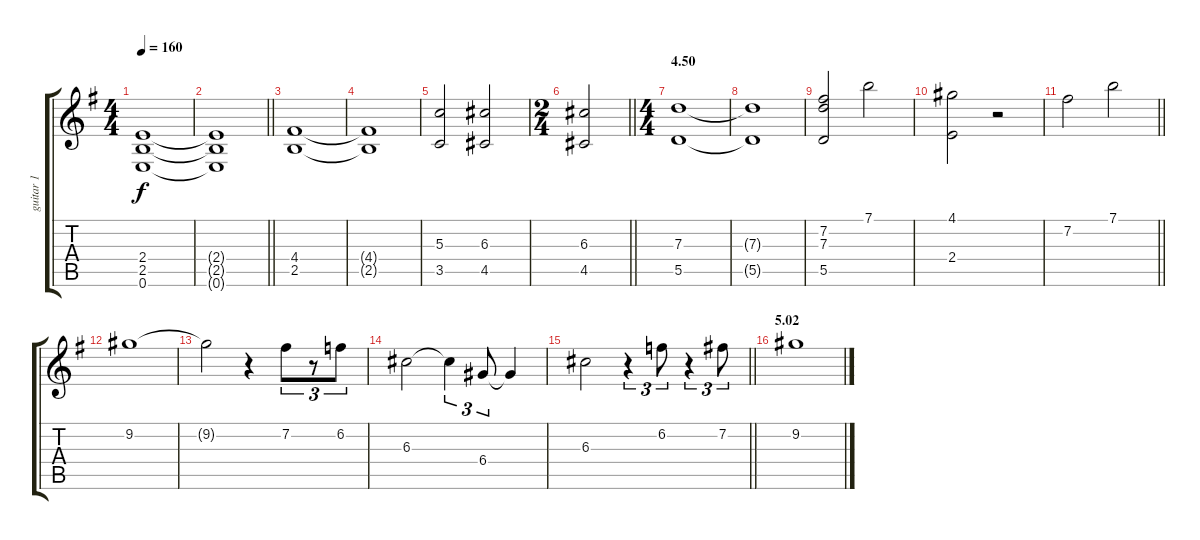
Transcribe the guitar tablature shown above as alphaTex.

\track ("guitar 1" "guitar 1") {instrument overdrivenguitar}
\staff {score tabs}
\tuning (E4 B3 G3 D3 A2 E2) {hide}
\ts (4 4)
\tempo 160
\clef g2
\ks g
(2.4 2.5 0.6).1{dy f} |
\barLineRight lightlight
(2.4{t} 2.5{t} 0.6{t}).1 |
(4.4 2.5).1 |
(4.4{t} 2.5{t}).1 |
(5.3 3.5).2 (6.3 4.5).2 |
\ts (2 4)
\barLineRight lightlight
(6.3 4.5).2 |
\ts (4 4)
\section ("" "4.50")
(7.3 5.5).1 |
(7.3{t} 5.5{t}).1 |
(7.2 7.3 5.5).2 7.1.2 |
(4.1 2.4).2 r.2 |
\barLineRight lightlight
7.2.2 7.1.2 |
9.2.1 |
9.2{t}.2 r.4 7.2.8{tu (3 2)} r.8{tu (3 2)} 6.2.8{tu (3 2)} |
6.3.2 6.3{t}.4{tu (3 2)} 6.4.8{tu (3 2)} 6.4{t}.4 |
\barLineRight lightlight
6.3.2 r.4{tu (3 2)} 6.2.8{tu (3 2)} r.4{tu (3 2)} 7.2.8{tu (3 2)} |
\section ("" "5.02")
9.2.1
